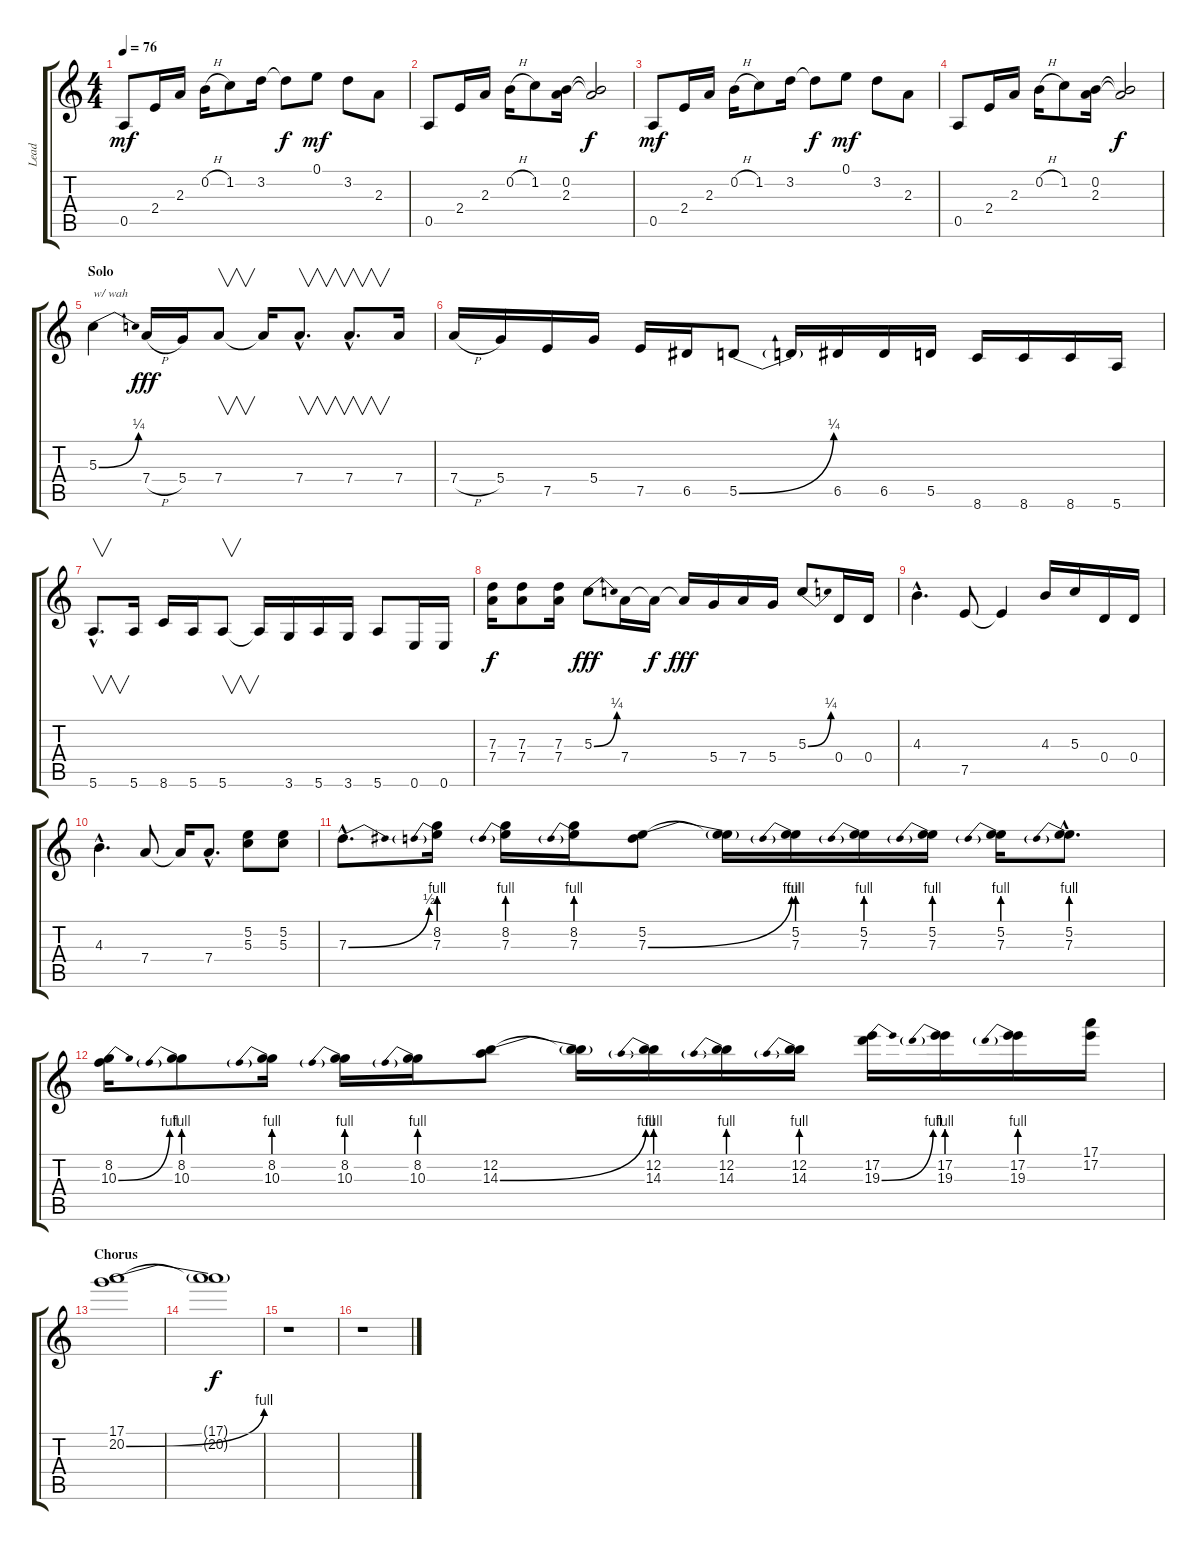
\track ("Lead" "Lead") {instrument distortionguitar}
\staff {score tabs}
\tuning (E4 B3 G3 D3 A2 E2) {hide}
\ts (4 4)
\tempo 76
\clef g2
\ks c
0.5.8{dy mf instrument acousticguitarsteel} 2.4.16 2.3.16 0.2{h}.16 1.2.8 3.2.16 3.2{t}.8{dy f} 0.1.8{dy mf} 3.2.8 2.3.8 |
0.5.8 2.4.16 2.3.16 0.2{h}.16 1.2.8 (0.2 2.3).16 (0.2{t} 2.3{t}).2{dy f} |
0.5.8{dy mf} 2.4.16 2.3.16 0.2{h}.16 1.2.8 3.2.16 3.2{t}.8{dy f} 0.1.8{dy mf} 3.2.8 2.3.8 |
0.5.8 2.4.16 2.3.16 0.2{h}.16 1.2.8 (0.2 2.3).16 (0.2{t} 2.3{t}).2{dy f} |
\section ("" "Solo")
5.3{be (bend 0 0 60 1)}.4{txt "w/ wah" volume 13 instrument distortionguitar} 7.4{h}.16{dy fff} 5.4.16 7.4.8{v} 7.4{t}.16 7.4{hac}.8{v d} 7.4{hac}.8{v d} 7.4.16 |
7.4{h}.16 5.4.16 7.5.16 5.4.16 7.5.16 6.5.16 5.5{be (bend 0 0 60 1)}.8 5.5{t}.16 6.5.16 6.5.16 5.5.16 8.6.16 8.6.16 8.6.16 5.6.16 |
5.6{hac}.8{v d} 5.6.16 8.6.16 5.6.16 5.6.8{v} 5.6{t}.16 3.6.16 5.6.16 3.6.16 5.6.8 0.6.16 0.6.16 |
(7.3 7.4).16{dy f} (7.3 7.4).8 (7.3 7.4).16 5.3{be (bend 0 0 60 1)}.8{dy fff} 7.4.16 7.4{t}.16{dy f} 7.4{t}.16{dy fff} 5.4.16 7.4.16 5.4.16 5.3{be (bend 0 0 60 1)}.8 0.4.16 0.4.16 |
4.3{hac}.4{d} 7.5.8 7.5{t}.4 4.3.16 5.3.16 0.4.16 0.4.16 |
4.3{hac}.4{d} 7.4.8 7.4{t}.16 7.4{hac}.8{d} (5.2 5.3).8 (5.2 5.3).8 |
7.3{be (bend 0 0 60 2) hac}.8{d} (8.2 7.3{be (prebend 0 4 60 4)}).16 (8.2 7.3{be (prebend 0 4 60 4)}).16 (8.2 7.3{be (prebend 0 4 60 4)}).16 (5.2 7.3{be (bend 0 0 60 4)}).8 (5.2{t} 7.3{t}).16 (5.2 7.3{be (prebend 0 4 60 4)}).16 (5.2 7.3{be (prebend 0 4 60 4)}).16 (5.2 7.3{be (prebend 0 4 60 4)}).16 (5.2 7.3{be (prebend 0 4 60 4)}).16 (5.2{hac} 7.3{be (prebend 0 4 60 4) hac}).8{d} |
(8.2 10.3{be (bend 0 0 60 4)}).16 (8.2 10.3{be (prebend 0 4 60 4)}).8 (8.2 10.3{be (prebend 0 4 60 4)}).16 (8.2 10.3{be (prebend 0 4 60 4)}).16 (8.2 10.3{be (prebend 0 4 60 4)}).16 (12.2 14.3{be (bend 0 0 60 4)}).8 (12.2{t} 14.3{t}).16 (12.2 14.3{be (prebend 0 4 60 4)}).16 (12.2 14.3{be (prebend 0 4 60 4)}).16 (12.2 14.3{be (prebend 0 4 60 4)}).16 (17.2 19.3{be (bend 0 0 60 4)}).16 (17.2 19.3{be (prebend 0 4 60 4)}).16 (17.2 19.3{be (prebend 0 4 60 4)}).16 (17.1 17.2).16 |
\section ("" "Chorus")
(17.1 20.2{be (bend 0 0 60 4)}).1 |
(17.1{t} 20.2{t}).1{dy f volume 0} |
r.1{volume 14} |
r.1
